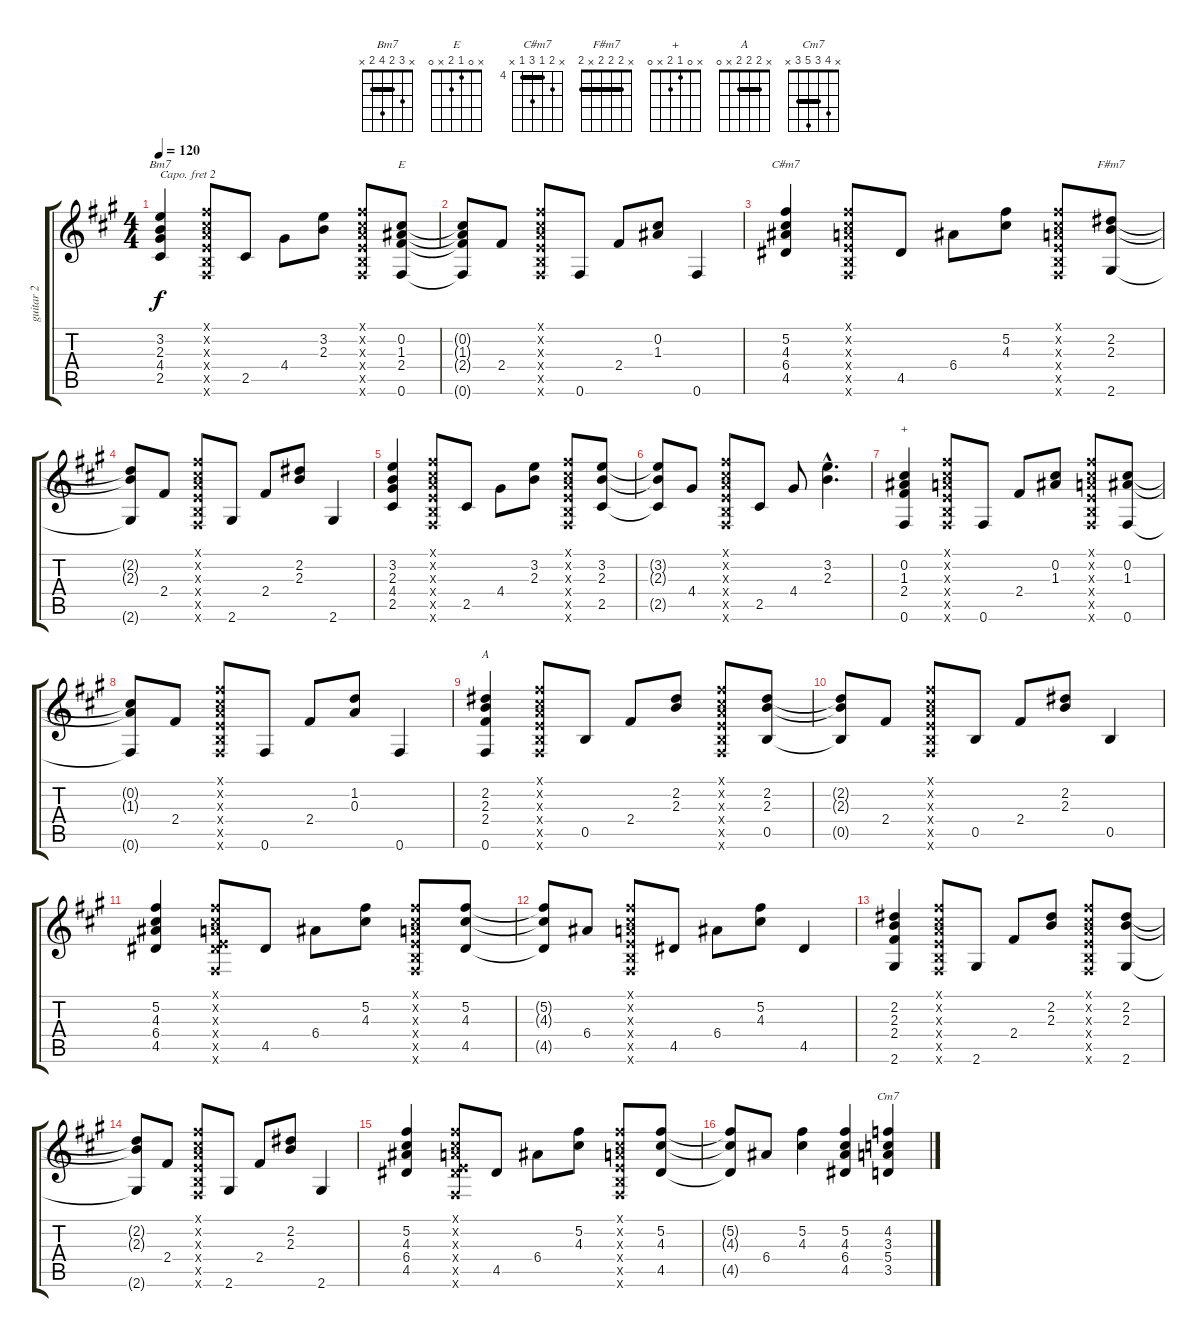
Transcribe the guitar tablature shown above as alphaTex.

\track ("guitar 2" "guitar 2") {instrument acousticguitarsteel}
\staff {score tabs}
\capo 2
\tuning (E4 B3 G3 D3 A2 E2) {hide}
\chord ("Bm7" x 3 2 4 2 x) {barre 2}
\chord ("E" x 0 1 2 x 0)
\chord ("C#m7" x 5 4 6 4 x) {firstfret 4 barre 4}
\chord ("F#m7" x 2 2 2 x 2) {barre 2}
\chord ("+" x 0 1 2 x 0)
\chord ("A" x 2 2 2 x 0) {barre 2}
\chord ("Cm7" x 4 3 5 3 x) {barre 3}
\ts (4 4)
\tempo 120
\clef g2
\ks a
(3.2 2.3 4.4 2.5).4{ch "Bm7" dy f} (0.1{x} 0.2{x} 0.3{x} 0.4{x} 0.5{x} 0.6{x}).8 2.5.8 4.4.8 (3.2 2.3).8 (0.1{x} 0.2{x} 0.3{x} 0.4{x} 0.5{x} 0.6{x}).8 (0.2 1.3 2.4 0.6).8{ch "E"} |
(0.2{t} 1.3{t} 2.4{t} 0.6{t}).8 2.4.8 (0.1{x} 0.2{x} 0.3{x} 0.4{x} 0.5{x} 0.6{x}).8 0.6.8 2.4.8 (0.2 1.3).8 0.6.4 |
(5.2 4.3 6.4 4.5).4{ch "C#m7"} (0.1{x} 0.2{x} 0.3{x} 0.4{x} 0.5{x} 0.6{x}).8 4.5.8 6.4.8 (5.2 4.3).8 (0.1{x} 0.2{x} 0.3{x} 0.4{x} 0.5{x} 0.6{x}).8 (2.2 2.3 2.6).8{ch "F#m7"} |
(2.2{t} 2.3{t} 2.6{t}).8 2.4.8 (0.1{x} 0.2{x} 0.3{x} 0.4{x} 0.5{x} 0.6{x}).8 2.6.8 2.4.8 (2.2 2.3).8 2.6.4 |
(3.2 2.3 4.4 2.5).4 (0.1{x} 0.2{x} 0.3{x} 0.4{x} 0.5{x} 0.6{x}).8 2.5.8 4.4.8 (3.2 2.3).8 (0.1{x} 0.2{x} 0.3{x} 0.4{x} 0.5{x} 0.6{x}).8 (3.2 2.3 2.5).8 |
(3.2{t} 2.3{t} 2.5{t}).8 4.4.8 (0.1{x} 0.2{x} 0.3{x} 0.4{x} 0.5{x} 0.6{x}).8 2.5.8 4.4.8 (3.2{hac} 2.3{hac}).4{d} |
(0.2 1.3 2.4 0.6).4{ch "+"} (0.1{x} 0.2{x} 0.3{x} 0.4{x} 0.5{x} 0.6{x}).8 0.6.8 2.4.8 (0.2 1.3).8 (0.1{x} 0.2{x} 0.3{x} 0.4{x} 0.5{x} 0.6{x}).8 (0.2 1.3 0.6).8 |
(0.2{t} 1.3{t} 0.6{t}).8 2.4.8 (0.1{x} 0.2{x} 0.3{x} 0.4{x} 0.5{x} 0.6{x}).8 0.6.8 2.4.8 (1.2 0.3).8 0.6.4 |
(2.2 2.3 2.4 0.6).4{ch "A"} (0.1{x} 0.2{x} 0.3{x} 0.4{x} 0.5{x} 0.6{x}).8 0.5.8 2.4.8 (2.2 2.3).8 (0.1{x} 0.2{x} 0.3{x} 0.4{x} 0.5{x} 0.6{x}).8 (2.2 2.3 0.5).8 |
(2.2{t} 2.3{t} 0.5{t}).8 2.4.8 (0.1{x} 0.2{x} 0.3{x} 0.4{x} 0.5{x} 0.6{x}).8 0.5.8 2.4.8 (2.2 2.3).8 0.5.4 |
(5.2 4.3 6.4 4.5).4 (0.1{x} 0.2{x} 0.3{x} 0.4{x} 4.5{x} 0.6{x}).8 4.5.8 6.4.8 (5.2 4.3).8 (0.1{x} 0.2{x} 0.3{x} 0.4{x} 0.5{x} 0.6{x}).8 (5.2 4.3 4.5).8 |
(5.2{t} 4.3{t} 4.5{t}).8 6.4.8 (0.1{x} 0.2{x} 0.3{x} 0.4{x} 0.5{x} 0.6{x}).8 4.5.8 6.4.8 (5.2 4.3).8 4.5.4 |
(2.2 2.3 2.4 2.6).4 (0.1{x} 0.2{x} 0.3{x} 0.4{x} 0.5{x} 0.6{x}).8 2.6.8 2.4.8 (2.2 2.3).8 (0.1{x} 0.2{x} 0.3{x} 0.4{x} 0.5{x} 0.6{x}).8 (2.2 2.3 2.6).8 |
(2.2{t} 2.3{t} 2.6{t}).8 2.4.8 (0.1{x} 0.2{x} 0.3{x} 0.4{x} 0.5{x} 0.6{x}).8 2.6.8 2.4.8 (2.2 2.3).8 2.6.4 |
(5.2 4.3 6.4 4.5).4 (0.1{x} 0.2{x} 0.3{x} 0.4{x} 4.5{x} 0.6{x}).8 4.5.8 6.4.8 (5.2 4.3).8 (0.1{x} 0.2{x} 0.3{x} 0.4{x} 0.5{x} 0.6{x}).8 (5.2 4.3 4.5).8 |
(5.2{t} 4.3{t} 4.5{t}).8 6.4.8 (5.2 4.3).4 (5.2 4.3 6.4 4.5).4 (4.2 3.3 5.4 3.5).4{ch "Cm7"}
